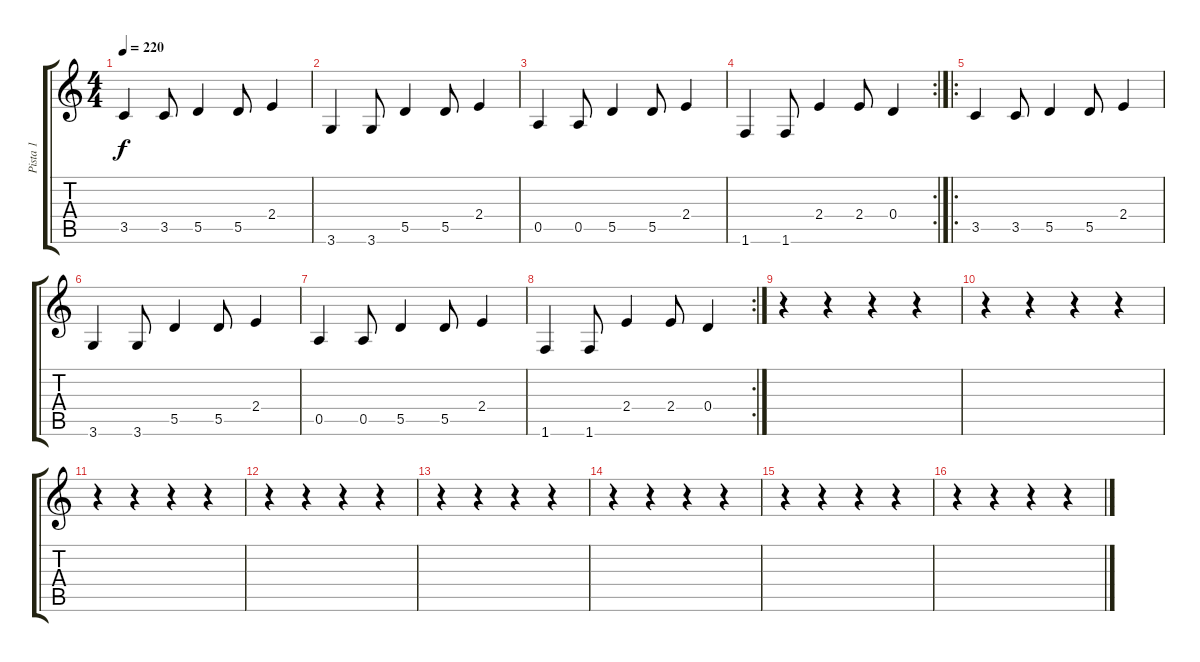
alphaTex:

\track ("Pista 1" "Pista 1") {instrument overdrivenguitar}
\staff {score tabs}
\tuning (E4 B3 G3 D3 A2 E2) {hide}
\ts (4 4)
\tempo 220
\clef g2
\ks c
3.5.4{dy f instrument distortionguitar} 3.5.8 5.5.4 5.5.8 2.4.4 |
3.6.4 3.6.8 5.5.4 5.5.8 2.4.4 |
0.5.4 0.5.8 5.5.4 5.5.8 2.4.4 |
\rc 2
1.6.4 1.6.8 2.4.4 2.4.8 0.4.4 |
\ro
3.5.4{instrument distortionguitar} 3.5.8 5.5.4 5.5.8 2.4.4 |
3.6.4 3.6.8 5.5.4 5.5.8 2.4.4 |
0.5.4 0.5.8 5.5.4 5.5.8 2.4.4 |
\rc 2
1.6.4 1.6.8 2.4.4 2.4.8 0.4.4 |
r.4 r.4 r.4 r.4 |
r.4 r.4 r.4 r.4 |
r.4 r.4 r.4 r.4 |
r.4 r.4 r.4 r.4 |
r.4 r.4 r.4 r.4 |
r.4 r.4 r.4 r.4 |
r.4 r.4 r.4 r.4 |
r.4 r.4 r.4 r.4
